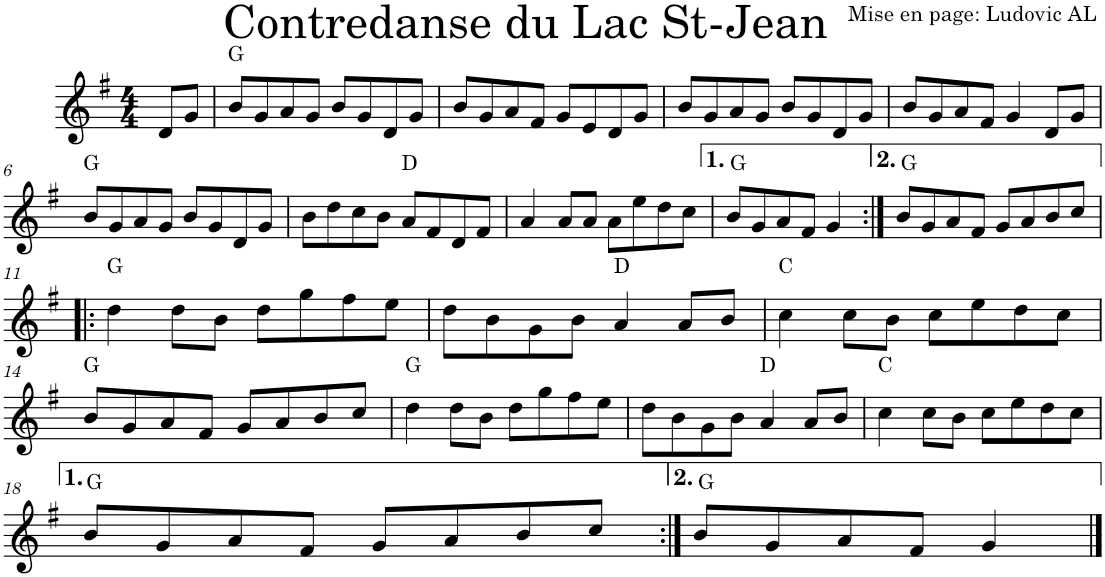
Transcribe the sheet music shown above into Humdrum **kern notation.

**kern	**harte
*part1	*part1
*staff1	*
*I"Violon	*
*I'Vln.	*
*clefG2	*
*k[f#]	*
*M4/4	*
=1	=1
8d/L	.
8g/J	.
=2	=2
8b/L	G:maj
8g/	.
8a/	.
8g/J	.
8b/L	.
8g/	.
8d/	.
8g/J	.
=3	=3
8b/L	.
8g/	.
8a/	.
8f#/J	.
8g/L	.
8e/	.
8d/	.
8g/J	.
=4	=4
8b/L	.
8g/	.
8a/	.
8g/J	.
8b/L	.
8g/	.
8d/	.
8g/J	.
=5	=5
8b/L	.
8g/	.
8a/	.
8f#/J	.
4g/	.
8d/L	.
8g/J	.
!!LO:LB:g=z
=6	=6
8b/L	G:maj
8g/	.
8a/	.
8g/J	.
8b/L	.
8g/	.
8d/	.
8g/J	.
=7	=7
8b\L	.
8dd\	.
8cc\	.
8b\J	.
8a/L	D:maj
8f#/	.
8d/	.
8f#/J	.
=8	=8
4a/	.
8a/L	.
8a/J	.
8a\L	.
8ee\	.
8dd\	.
8cc\J	.
=9	=9
8b/L	G:maj
8g/	.
8a/	.
8f#/J	.
4g/	.
=10:|!	=10:|!
8b/L	G:maj
8g/	.
8a/	.
8f#/J	.
8g/L	.
8a/	.
8b/	.
8cc/J	.
!!LO:LB:g=z
=11!|:	=11!|:
4dd\	G:maj
8dd\L	.
8b\J	.
8dd\L	.
8gg\	.
8ff#\	.
8ee\J	.
=12	=12
8dd\L	.
8b\	.
8g\	.
8b\J	.
4a/	D:maj
8a/L	.
8b/J	.
=13	=13
4cc\	C:maj
8cc\L	.
8b\J	.
8cc\L	.
8ee\	.
8dd\	.
8cc\J	.
!!LO:LB:g=z
=14	=14
8b/L	G:maj
8g/	.
8a/	.
8f#/J	.
8g/L	.
8a/	.
8b/	.
8cc/J	.
=15	=15
4dd\	G:maj
8dd\L	.
8b\J	.
8dd\L	.
8gg\	.
8ff#\	.
8ee\J	.
=16	=16
8dd\L	.
8b\	.
8g\	.
8b\J	.
4a/	D:maj
8a/L	.
8b/J	.
=17	=17
4cc\	C:maj
8cc\L	.
8b\J	.
8cc\L	.
8ee\	.
8dd\	.
8cc\J	.
!!LO:LB:g=z
=18	=18
8b/L	G:maj
8g/	.
8a/	.
8f#/J	.
8g/L	.
8a/	.
8b/	.
8cc/J	.
=19:|!	=19:|!
8b/L	G:maj
8g/	.
8a/	.
8f#/J	.
4g/	.
==	==
*-	*-
